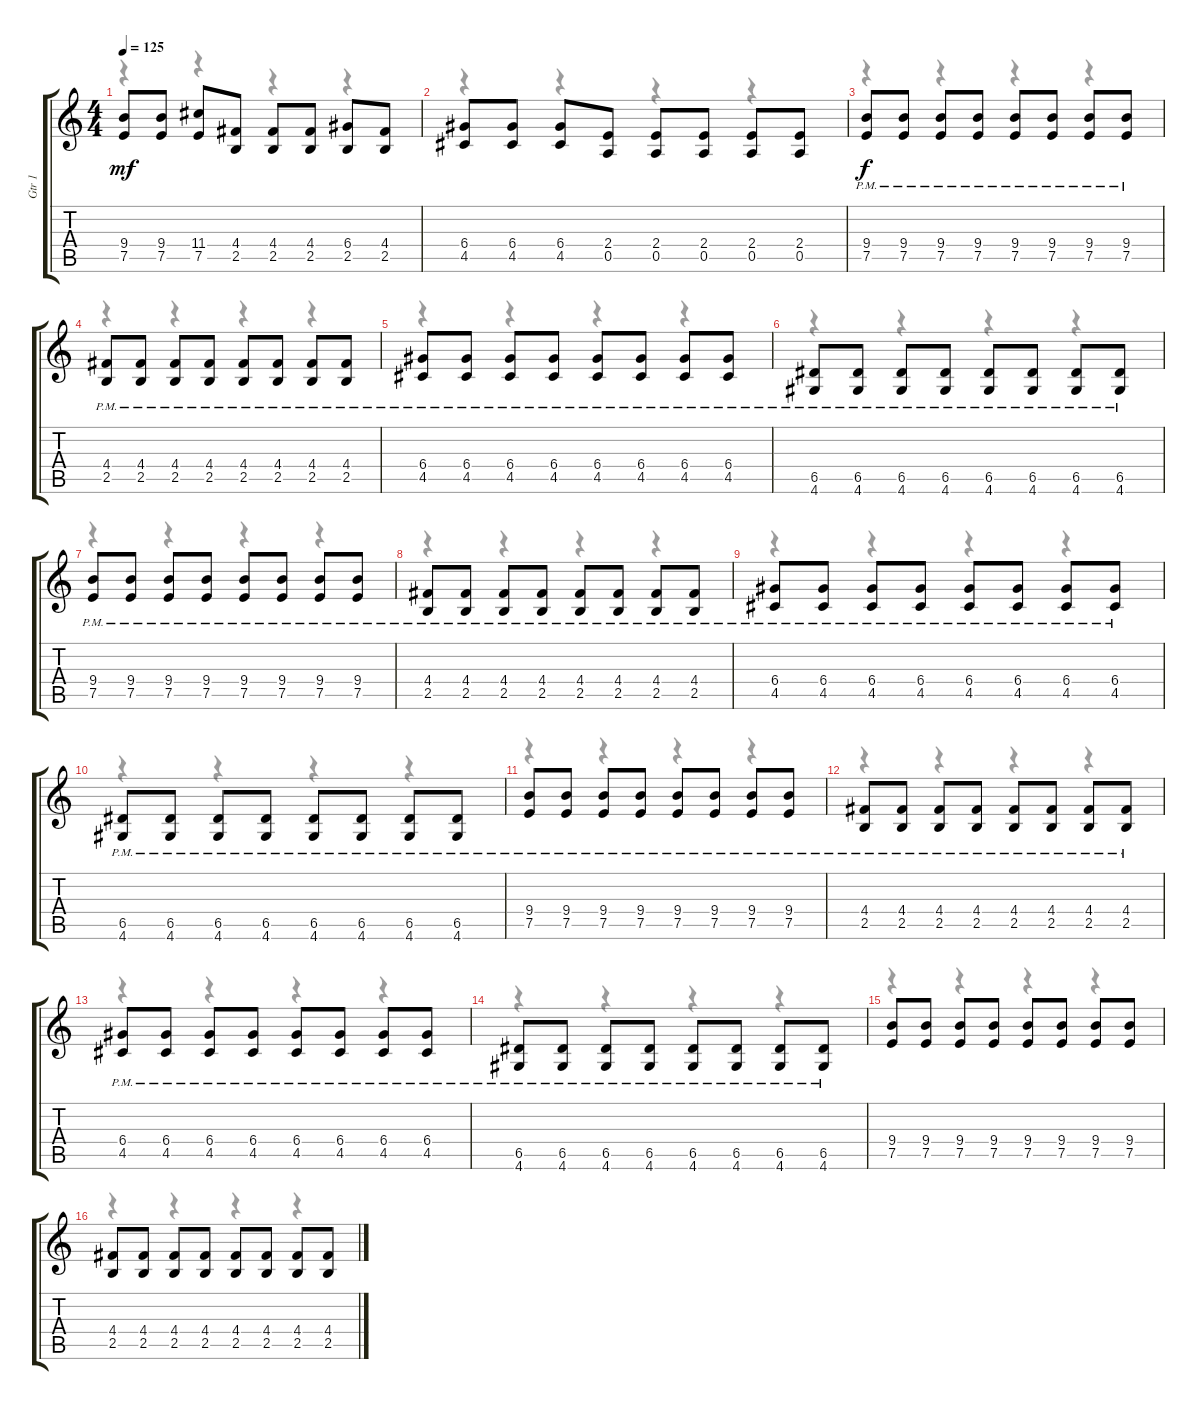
\track ("Gtr 1" "Gtr 1") {instrument electricguitarmuted}
\staff {score tabs}
\tuning (E4 B3 G3 D3 A2 E2) {hide}
\voice
\ts (4 4)
\tempo 125
\clef g2
\ks c
(9.4 7.5).8{dy mf} (9.4 7.5).8 (11.4 7.5).8 (4.4 2.5).8 (4.4 2.5).8 (4.4 2.5).8 (6.4 2.5).8 (4.4 2.5).8 |
(6.4 4.5).8 (6.4 4.5).8 (6.4 4.5).8 (2.4 0.5).8 (2.4 0.5).8 (2.4 0.5).8 (2.4 0.5).8 (2.4 0.5).8 |
(9.4{pm} 7.5{pm}).8{dy f} (9.4{pm} 7.5{pm}).8 (9.4{pm} 7.5{pm}).8 (9.4{pm} 7.5{pm}).8 (9.4{pm} 7.5{pm}).8 (9.4{pm} 7.5{pm}).8 (9.4{pm} 7.5{pm}).8 (9.4{pm} 7.5{pm}).8 |
(4.4{pm} 2.5{pm}).8 (4.4{pm} 2.5{pm}).8 (4.4{pm} 2.5{pm}).8 (4.4{pm} 2.5{pm}).8 (4.4{pm} 2.5{pm}).8 (4.4{pm} 2.5{pm}).8 (4.4{pm} 2.5{pm}).8 (4.4{pm} 2.5{pm}).8 |
(6.4{pm} 4.5{pm}).8 (6.4{pm} 4.5{pm}).8 (6.4{pm} 4.5{pm}).8 (6.4{pm} 4.5{pm}).8 (6.4{pm} 4.5{pm}).8 (6.4{pm} 4.5{pm}).8 (6.4{pm} 4.5{pm}).8 (6.4{pm} 4.5{pm}).8 |
(6.5{pm} 4.6{pm}).8 (6.5{pm} 4.6{pm}).8 (6.5{pm} 4.6{pm}).8 (6.5{pm} 4.6{pm}).8 (6.5{pm} 4.6{pm}).8 (6.5{pm} 4.6{pm}).8 (6.5{pm} 4.6{pm}).8 (6.5{pm} 4.6{pm}).8 |
(9.4{pm} 7.5{pm}).8 (9.4{pm} 7.5{pm}).8 (9.4{pm} 7.5{pm}).8 (9.4{pm} 7.5{pm}).8 (9.4{pm} 7.5{pm}).8 (9.4{pm} 7.5{pm}).8 (9.4{pm} 7.5{pm}).8 (9.4{pm} 7.5{pm}).8 |
(4.4{pm} 2.5{pm}).8 (4.4{pm} 2.5{pm}).8 (4.4{pm} 2.5{pm}).8 (4.4{pm} 2.5{pm}).8 (4.4{pm} 2.5{pm}).8 (4.4{pm} 2.5{pm}).8 (4.4{pm} 2.5{pm}).8 (4.4{pm} 2.5{pm}).8 |
(6.4{pm} 4.5{pm}).8 (6.4{pm} 4.5{pm}).8 (6.4{pm} 4.5{pm}).8 (6.4{pm} 4.5{pm}).8 (6.4{pm} 4.5{pm}).8 (6.4{pm} 4.5{pm}).8 (6.4{pm} 4.5{pm}).8 (6.4{pm} 4.5{pm}).8 |
(6.5{pm} 4.6{pm}).8 (6.5{pm} 4.6{pm}).8 (6.5{pm} 4.6{pm}).8 (6.5{pm} 4.6{pm}).8 (6.5{pm} 4.6{pm}).8 (6.5{pm} 4.6{pm}).8 (6.5{pm} 4.6{pm}).8 (6.5{pm} 4.6{pm}).8 |
(9.4{pm} 7.5{pm}).8 (9.4{pm} 7.5{pm}).8 (9.4{pm} 7.5{pm}).8 (9.4{pm} 7.5{pm}).8 (9.4{pm} 7.5{pm}).8 (9.4{pm} 7.5{pm}).8 (9.4{pm} 7.5{pm}).8 (9.4{pm} 7.5{pm}).8 |
(4.4{pm} 2.5{pm}).8 (4.4{pm} 2.5{pm}).8 (4.4{pm} 2.5{pm}).8 (4.4{pm} 2.5{pm}).8 (4.4{pm} 2.5{pm}).8 (4.4{pm} 2.5{pm}).8 (4.4{pm} 2.5{pm}).8 (4.4{pm} 2.5{pm}).8 |
(6.4{pm} 4.5{pm}).8 (6.4{pm} 4.5{pm}).8 (6.4{pm} 4.5{pm}).8 (6.4{pm} 4.5{pm}).8 (6.4{pm} 4.5{pm}).8 (6.4{pm} 4.5{pm}).8 (6.4{pm} 4.5{pm}).8 (6.4{pm} 4.5{pm}).8 |
(6.5{pm} 4.6{pm}).8 (6.5{pm} 4.6{pm}).8 (6.5{pm} 4.6{pm}).8 (6.5{pm} 4.6{pm}).8 (6.5{pm} 4.6{pm}).8 (6.5{pm} 4.6{pm}).8 (6.5{pm} 4.6{pm}).8 (6.5{pm} 4.6{pm}).8 |
(9.4 7.5).8 (9.4 7.5).8 (9.4 7.5).8 (9.4 7.5).8 (9.4 7.5).8 (9.4 7.5).8 (9.4 7.5).8 (9.4 7.5).8 |
(4.4 2.5).8 (4.4 2.5).8 (4.4 2.5).8 (4.4 2.5).8 (4.4 2.5).8 (4.4 2.5).8 (4.4 2.5).8 (4.4 2.5).8
\voice
\clef g2
\ottava regular
\simile none
\ks c
r.4{dy f} r.4 r.4 r.4 |
r.4 r.4 r.4 r.4 |
r.4 r.4 r.4 r.4 |
r.4 r.4 r.4 r.4 |
r.4 r.4 r.4 r.4 |
r.4 r.4 r.4 r.4 |
r.4 r.4 r.4 r.4 |
r.4 r.4 r.4 r.4 |
r.4 r.4 r.4 r.4 |
r.4 r.4 r.4 r.4 |
r.4 r.4 r.4 r.4 |
r.4 r.4 r.4 r.4 |
r.4 r.4 r.4 r.4 |
r.4 r.4 r.4 r.4 |
r.4 r.4 r.4 r.4 |
r.4 r.4 r.4 r.4
